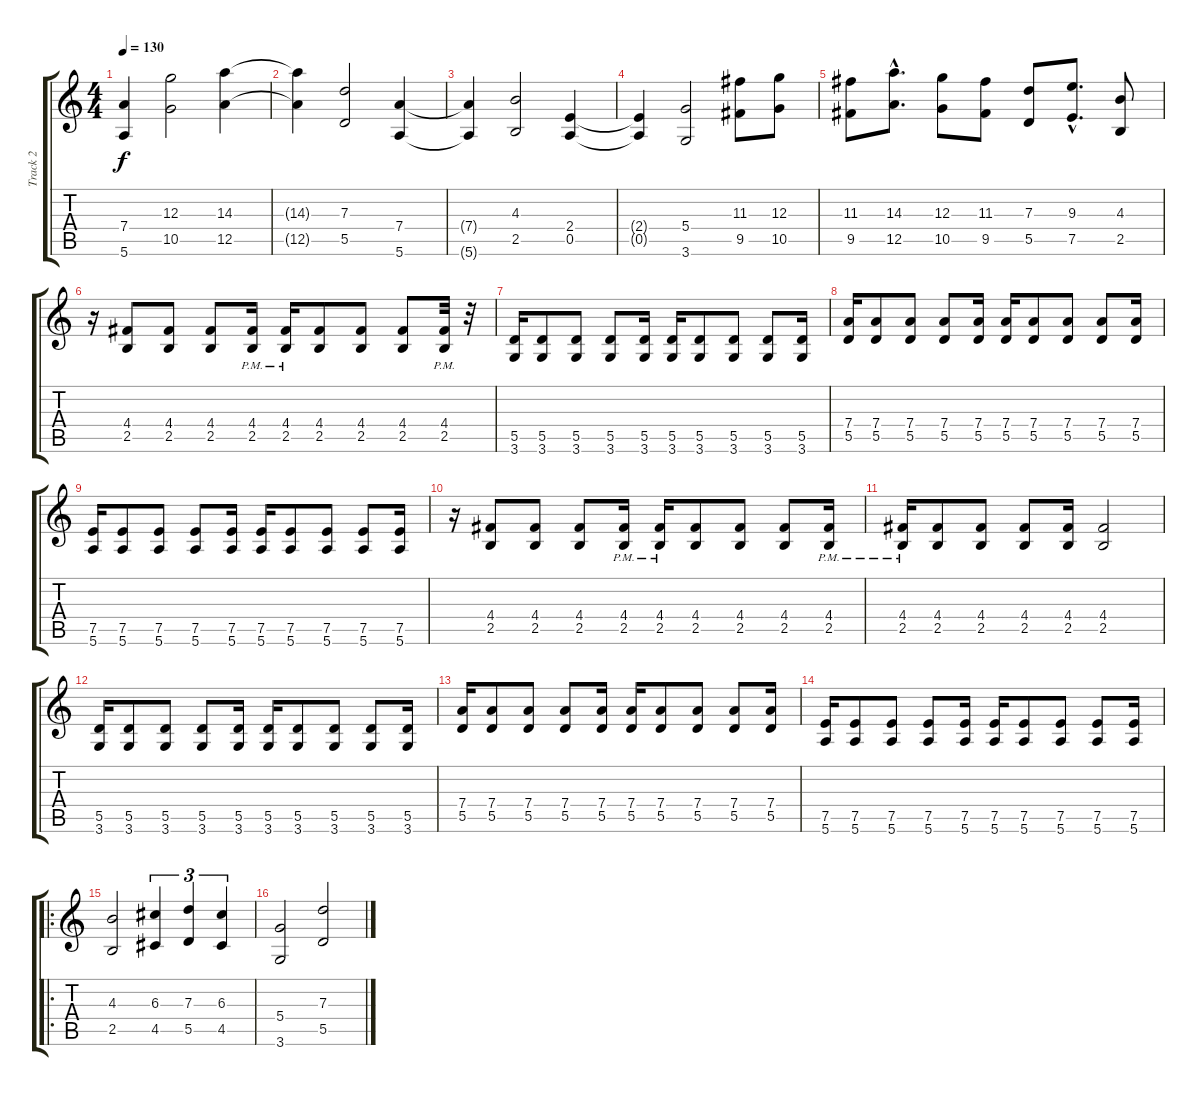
\track ("Track 2" "Track 2") {instrument distortionguitar}
\staff {score tabs}
\tuning (E4 B3 G3 D3 A2 E2) {hide}
\ts (4 4)
\tempo 130
\clef g2
\ks c
(7.4{t} 5.6{t}).4{dy f} (12.3 10.5).2 (14.3 12.5).4 |
(14.3{t} 12.5{t}).4 (7.3 5.5).2 (7.4 5.6).4 |
(7.4{t} 5.6{t}).4 (4.3 2.5).2 (2.4 0.5).4 |
(2.4{t} 0.5{t}).4 (5.4 3.6).2 (11.3 9.5).8 (12.3 10.5).8 |
(11.3 9.5).8 (14.3{hac} 12.5{hac}).8{d} (12.3 10.5).8 (11.3 9.5).8 (7.3 5.5).8 (9.3{hac} 7.5{hac}).8{d} (4.3 2.5).8 |
r.16 (4.4 2.5).8 (4.4 2.5).8 (4.4 2.5).8 (4.4{pm} 2.5).16 (4.4{pm} 2.5).16 (4.4 2.5).8 (4.4 2.5).8 (4.4 2.5).8 (4.4 2.5{pm}).32 r.32 |
(5.5 3.6).16 (5.5 3.6).8 (5.5 3.6).8 (5.5 3.6).8 (5.5 3.6).16 (5.5 3.6).16 (5.5 3.6).8 (5.5 3.6).8 (5.5 3.6).8 (5.5 3.6).16 |
(7.4 5.5).16 (7.4 5.5).8 (7.4 5.5).8 (7.4 5.5).8 (7.4 5.5).16 (7.4 5.5).16 (7.4 5.5).8 (7.4 5.5).8 (7.4 5.5).8 (7.4 5.5).16 |
(7.5 5.6).16 (7.5 5.6).8 (7.5 5.6).8 (7.5 5.6).8 (7.5 5.6).16 (7.5 5.6).16 (7.5 5.6).8 (7.5 5.6).8 (7.5 5.6).8 (7.5 5.6).16 |
r.16 (4.4 2.5).8 (4.4 2.5).8 (4.4 2.5).8 (4.4{pm} 2.5).16 (4.4{pm} 2.5).16 (4.4 2.5).8 (4.4 2.5).8 (4.4 2.5).8 (4.4{pm} 2.5).16 |
(4.4 2.5{pm}).16 (4.4 2.5).8 (4.4 2.5).8 (4.4 2.5).8 (4.4 2.5).16 (4.4 2.5).2 |
(5.5 3.6).16 (5.5 3.6).8 (5.5 3.6).8 (5.5 3.6).8 (5.5 3.6).16 (5.5 3.6).16 (5.5 3.6).8 (5.5 3.6).8 (5.5 3.6).8 (5.5 3.6).16 |
(7.4 5.5).16 (7.4 5.5).8 (7.4 5.5).8 (7.4 5.5).8 (7.4 5.5).16 (7.4 5.5).16 (7.4 5.5).8 (7.4 5.5).8 (7.4 5.5).8 (7.4 5.5).16 |
(7.5 5.6).16 (7.5 5.6).8 (7.5 5.6).8 (7.5 5.6).8 (7.5 5.6).16 (7.5 5.6).16 (7.5 5.6).8 (7.5 5.6).8 (7.5 5.6).8 (7.5 5.6).16 |
\ro
(4.3 2.5).2 (6.3 4.5).4{tu (3 2)} (7.3 5.5).4{tu (3 2)} (6.3 4.5).4{tu (3 2)} |
(5.4 3.6).2 (7.3 5.5).2
